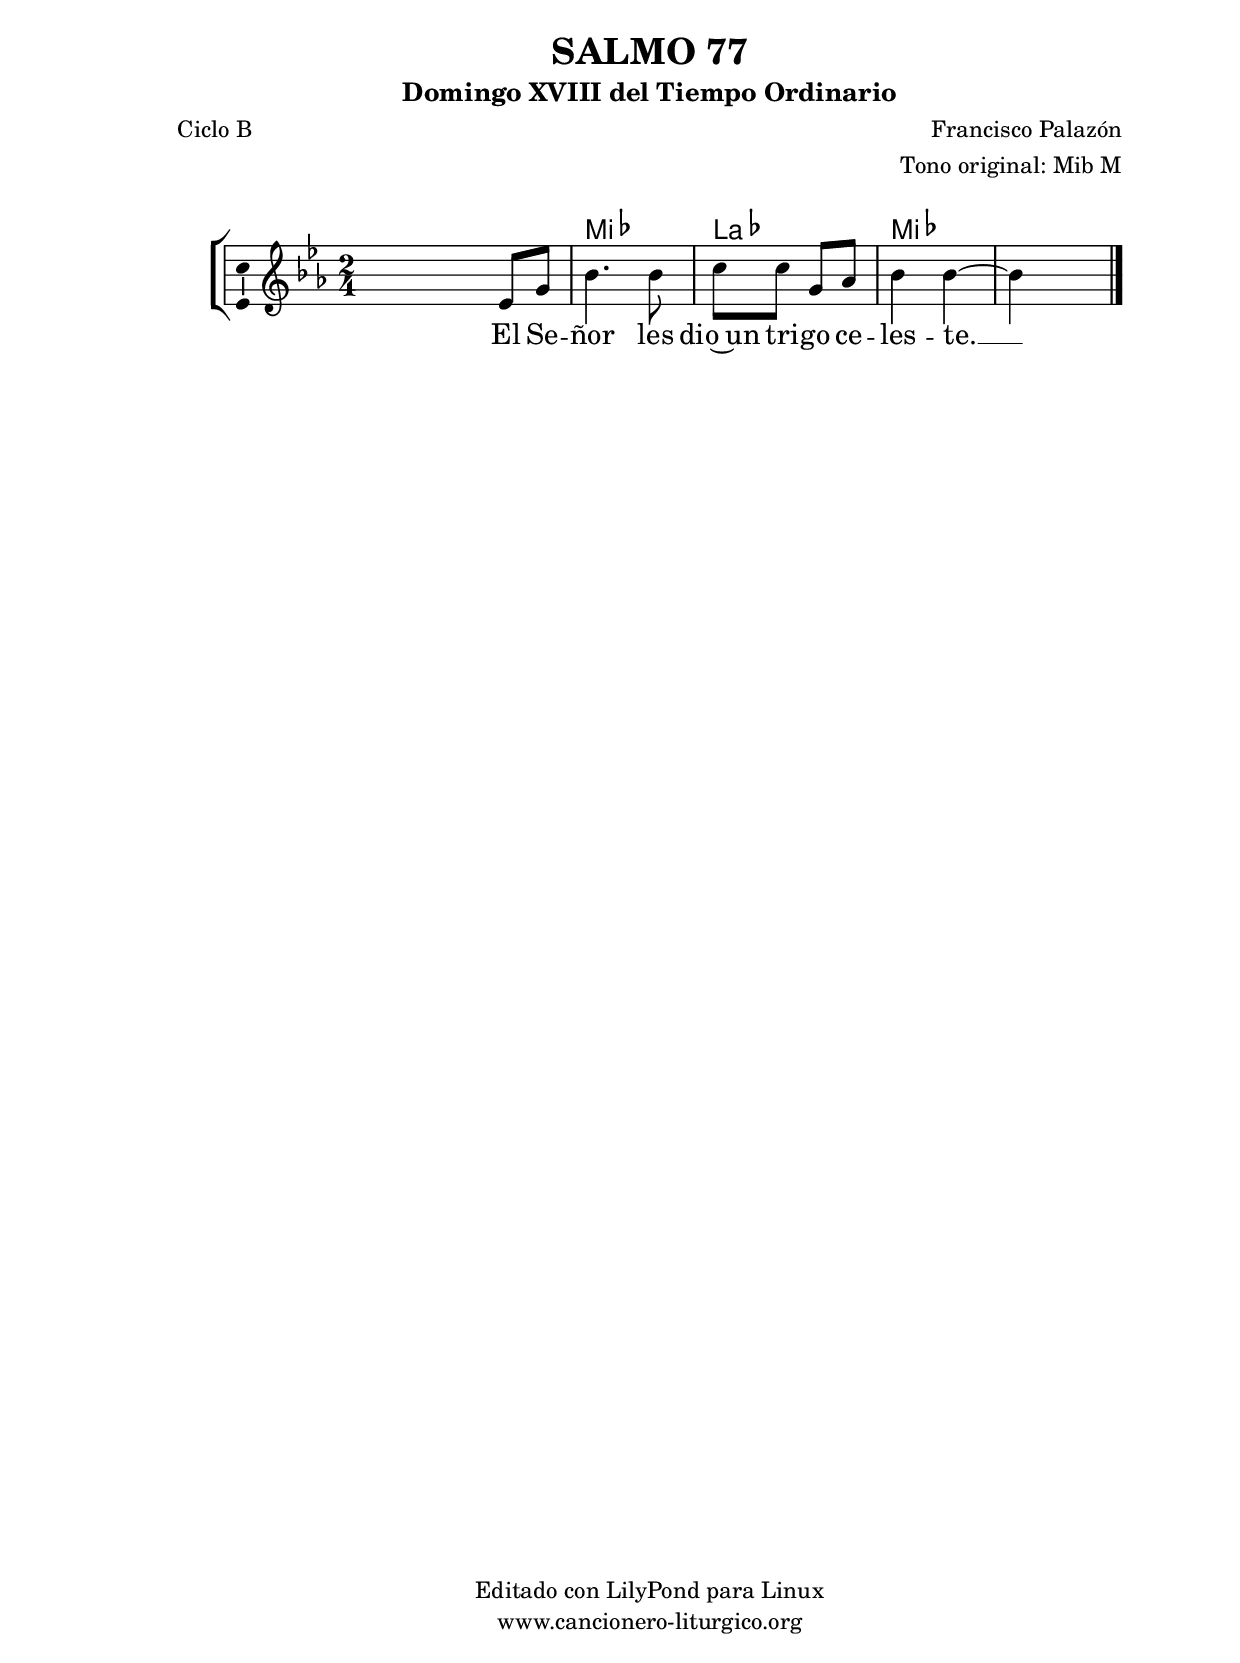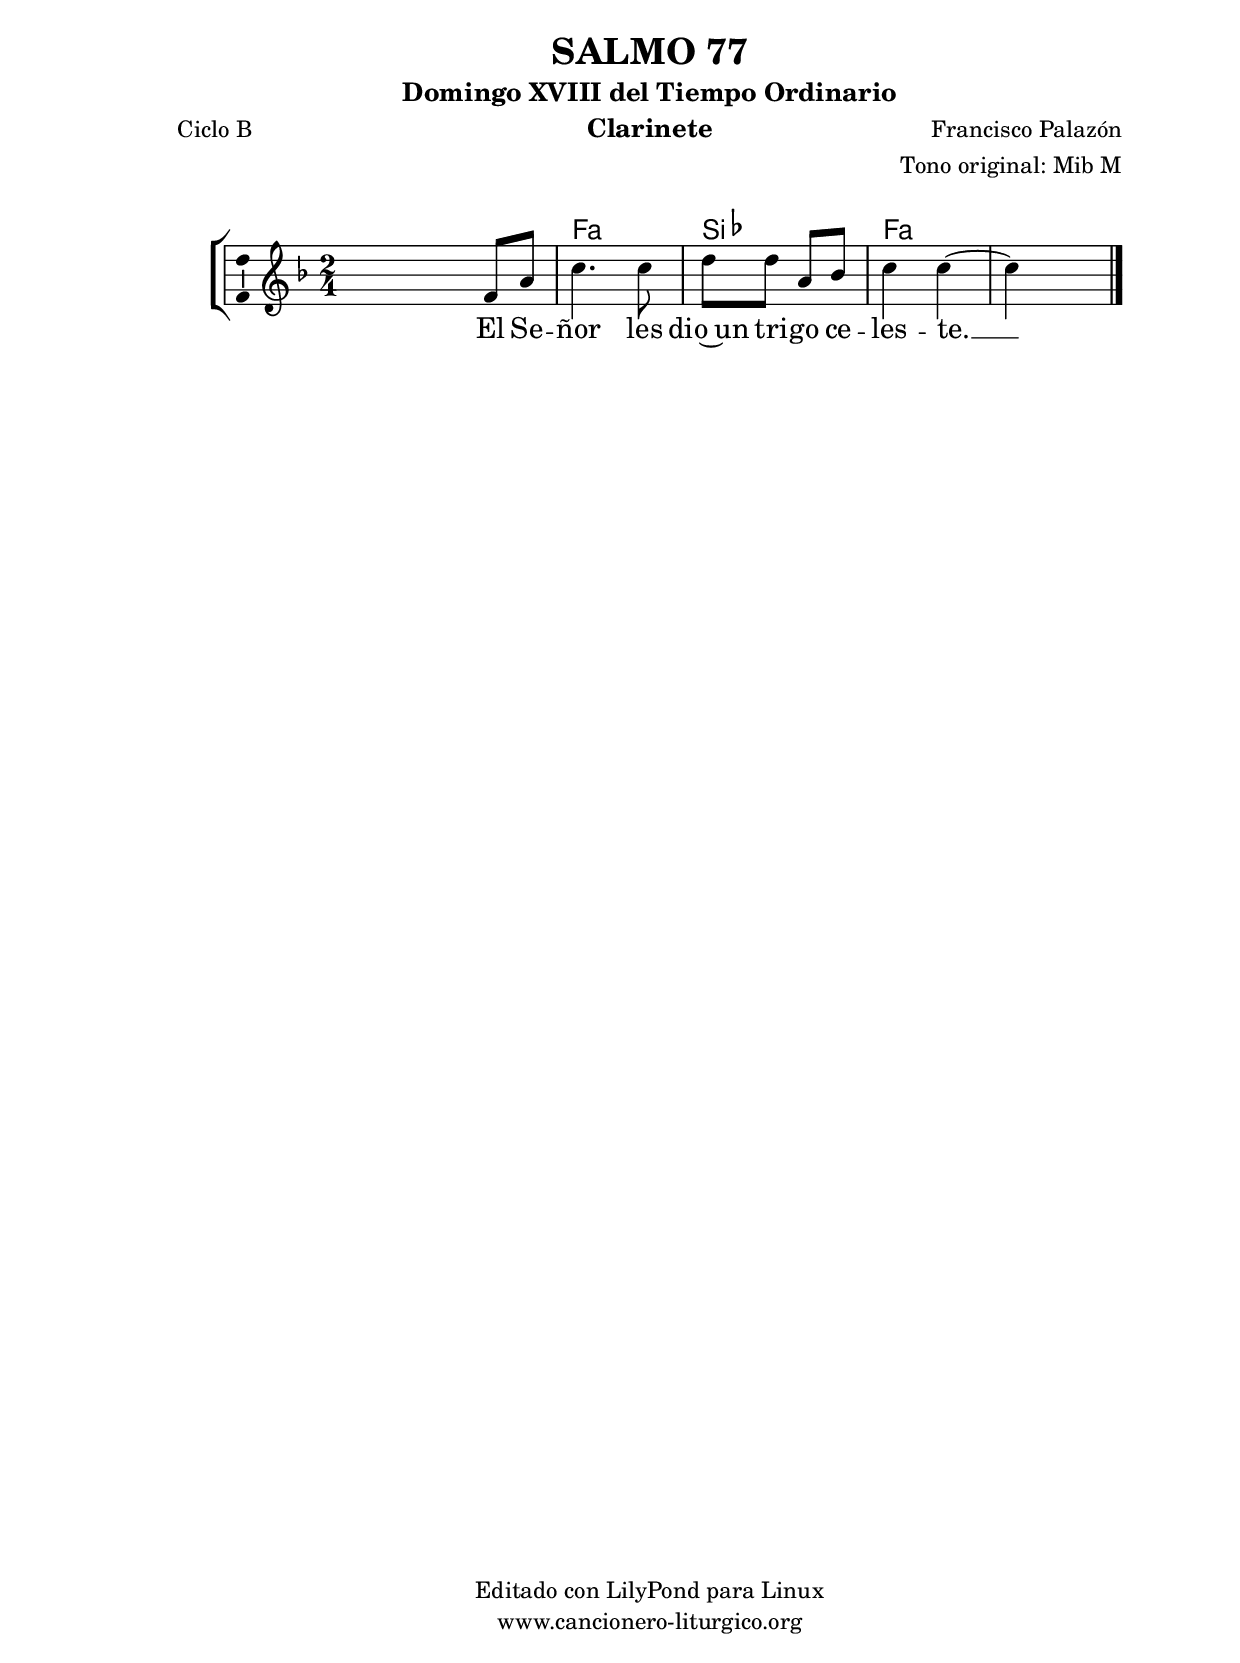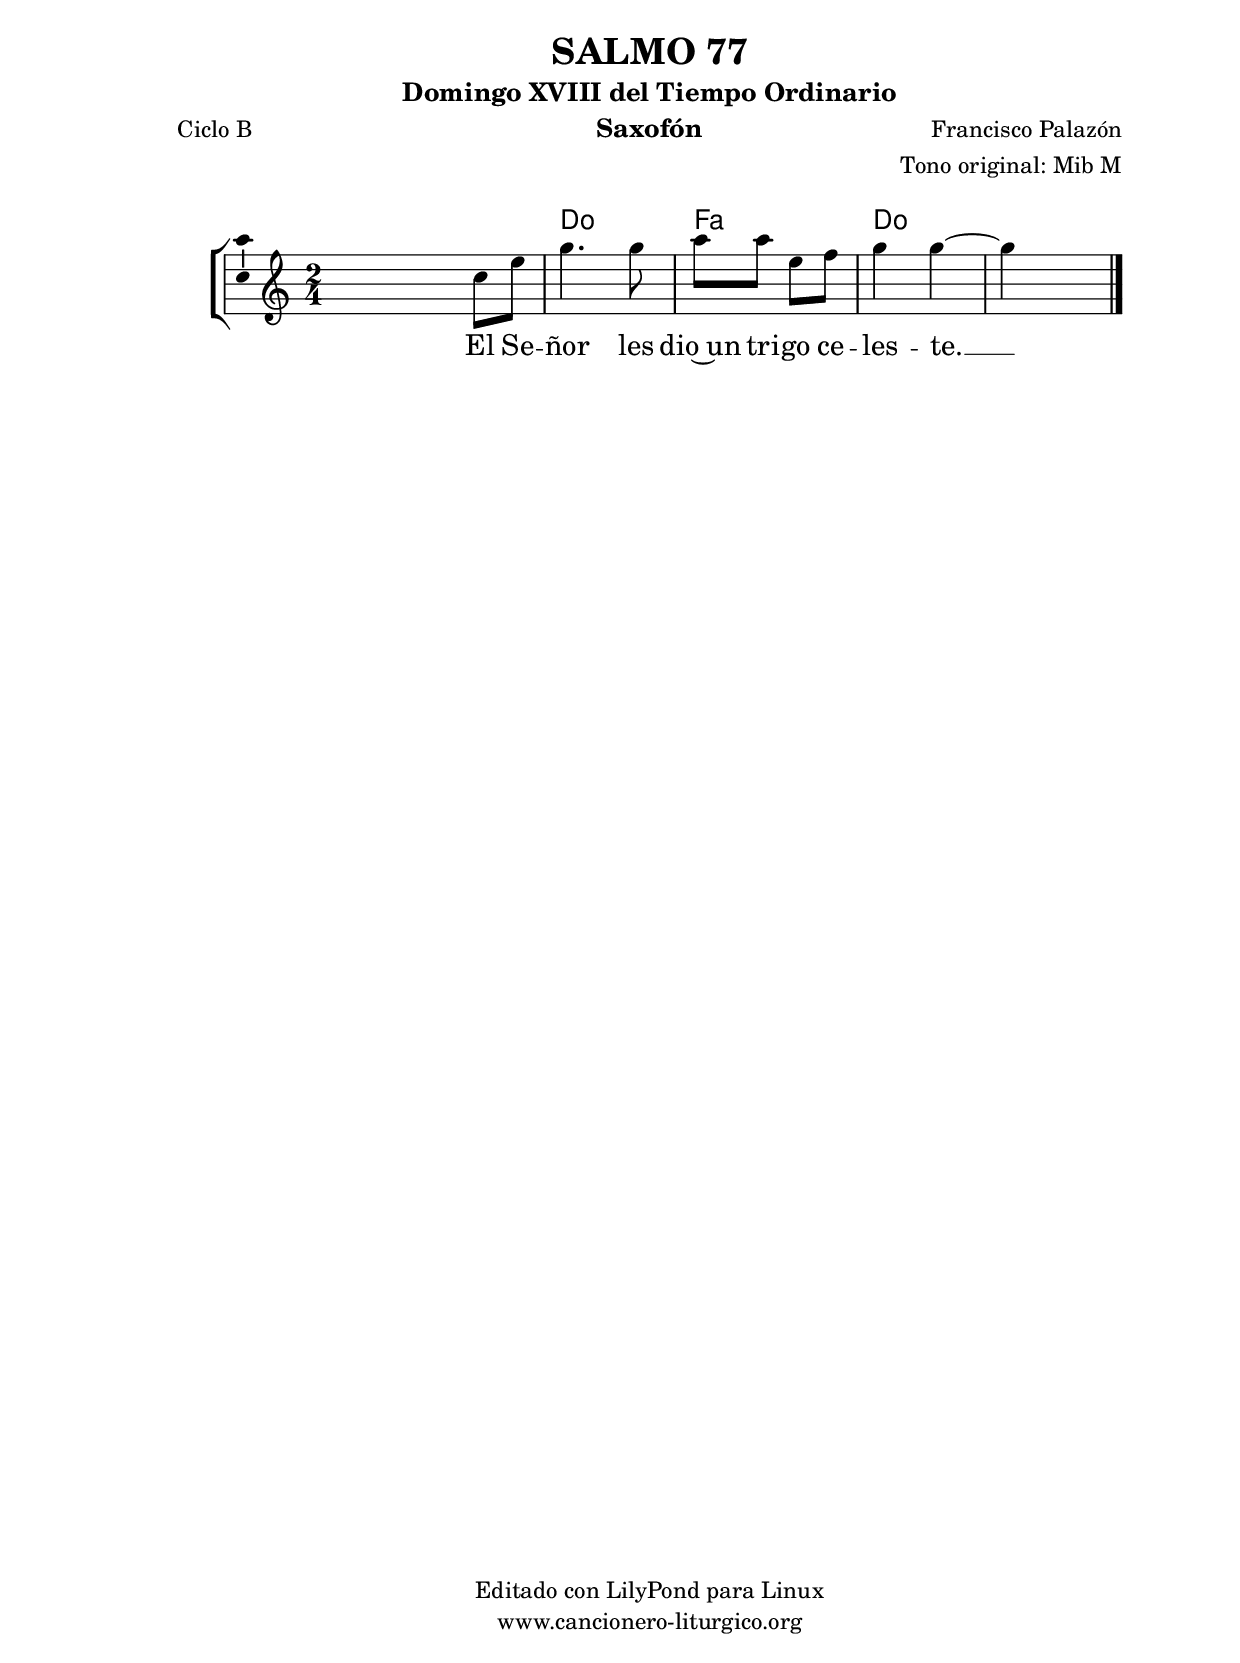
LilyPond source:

%
%para convertir .midi en .wav:
%timidity filename.midi -Ow -o finename.wav
%
%
%Para convertir de .wav a .mp3:
%lame -h -m j filename.wav
%
%
%para escuchar el midi:
%timidity nombrefichero.midi
%


%versión de lilypond para la que se ha escrito esta partitura:
\version "2.16.0"

	%Tamaño papel
	#(set-default-paper-size "a4")
	%Tamaño partitura
	#(set-global-staff-size 20)
	%No responde al pulsar sobre una nota
	#(ly:set-option 'point-and-click #f)

%parámetros del encabezamiento:
\header {
	title = "SALMO 77"
	subtitle = "Domingo XVIII del Tiempo Ordinario"
	composer = "Francisco Palazón"
	poet = "Ciclo B"
	meter = ""
	arranger = "Tono original: Mib M"
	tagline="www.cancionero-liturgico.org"
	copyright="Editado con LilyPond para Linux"
	tiempo = "Ordinario"
	usos = "Salmo"
	letra = "El Señor les dio un trigo celeste."
	}

%parámetros asociados al papel:
\paper  {
	oddHeaderMarkup = \markup {\fill-line { \on-the-fly #not-first-page \fromproperty #'header:title \on-the-fly #not-first-page \fromproperty #'header:composer }}
	evenHeaderMarkup = \markup {\fill-line { \fromproperty #'header:composer \fromproperty #'header:title }}
	#(set-paper-size "a4")
	print-page-number = ##f
	first-page-number = 1
	print-first-page-number = ##f
%	head-separation = 3.0 \cm
	top-margin = 2.0 \cm
	bottom-margin = 0.5\cm
%%%	bottom-margin = -1.0\cm
	left-margin = 3.0 \cm
	line-width = 16.0 \cm 
	indent = 8\mm
	interscoreline = 2.\mm
	between-system-space = 15\mm
%	para que las partituras no llenen la hoja:
	ragged-bottom = ##t
%	idem para la última hoja:
	ragged-last-bottom = ##f
%	para que las partituras llenen el ancho del papel:
	ragged-last = ##f
	after-title-space = 2.5 \cm
%page-count=1
%system-count=8

	%Flexible Vertical Spacing
%	markup-markup-spacing =
%	#'((basic-distance . 15) (minimum-distance . 15) (padding . 3))
	markup-system-spacing =
	#'((basic-distance . 15) (minimum-distance . 15) (padding . 3))
	system-system-spacing =
	#'((basic-distance . 15) (minimum-distance . 15) (padding . 3))
	score-system-spacing =
	#'((basic-distance . 15) (minimum-distance . 15) (padding . 5))
%	top-system-spacing = % header
%	#'((basic-distance . 8) (minimum-distance . 0) (padding . 3))
%	top-markup-spacing =
%	#'((basic-distance . 20) (minimum-distance . 20) (padding . 3))
	last-bottom-spacing = % footer
	#'((basic-distance . 5) (minimum-distance . 5) (padding . 3))
%	score-markup-spacing =
%	#'((basic-distance . 16) (minimum-distance . 13) (padding . 3))

	}


%parámetros que afectan a toda la partitura:
global =  {
	%clave de sol (G):
	\clef G
	%armadura:
%%%	\transpose a c
	\key ees \major
	\tempo 4=100
	\set Score.tempoHideNote = ##t
	}


acordes = {
	\italianChords
	\chordmode {
%%%	\transpose a c
{

s2
ees2 aes ees s2

	}
	}
}

melodia = 
%%%	\transpose a c
{
	\relative c'{
	\time 2/4

s4 ees8 g
bes4. bes8
c8 c g aes
bes4 bes~
bes4 s4

\bar "|."
}
}

texto = \lyricmode {
El Se -- ñor les dio~un tri -- go ce -- les -- te. __
	}


acordesStaff = \context ChordNames = acordesStaff <<
	\set chordChanges = ##t
	\acordes
	>>


vozStaff = \context Voice = vozStaff
\with {\consists "Ambitus_engraver"}
<<
%	\set Staff.instrumentName = ""
%	\set Staff.shortInstrumentName = ""
%	\set Staff.midiInstrument = #"clarinet"
%	\set Staff.midiInstrument = #"cello"
%	\set Staff.midiInstrument = #"flute"
	\set Staff.midiInstrument = #"electric guitar (jazz)"
%	\set Staff.midiInstrument = #"english horn"
%	\set Staff.midiInstrument = #"violin"
%	\set Staff.midiInstrument = #"glockenspiel"
	\set Staff.midiMinimumVolume = #0.7
	\set Staff.midiMaximumVolume = #0.9
	\global
	\melodia
	>>


textoStaff = \context Lyrics = textoStaff <<
	\lyricsto vozStaff \texto
	>>

\book {
	\score {
		\context ChoirStaff {
			\override StaffGroup.SystemStartBracket #'collapse-height = #1
			\override Score.SystemStartBar #'collapse-height = #1
			<<
			\acordesStaff
			\vozStaff
			\textoStaff
			>>
			}
		\layout {
	    		\context {
				\Lyrics
				\override LyricText #'font-size = #2
				}
	   		 \context {
				\Score
				%fontSize = #3
				\override StaffSymbol #'staff-space = #(magstep +3)
				%\override Beam #'thickness = #0.55
				%\override SpacingSpanner #'spacing-increment = #1.0
				%\override Slur #'height-limit = #1.5
				}
			}
		}
	\score {
		\unfoldRepeats
		\context ChoirStaff {
			<<
			\acordesStaff
			\vozStaff
			>>
			}
		\midi {
	  		\context {
	  			\Score
				tempoWholesPerMinute = #(ly:make-moment 70 4)
				}
			}
		}
	}

%Partitura para clarinete
#(define output-suffix "C")
\book {
	\header{
		instrument = "Clarinete"
		}
	\score {
		\context ChoirStaff {
			\override StaffGroup.SystemStartBracket #'collapse-height = #1
			\override Score.SystemStartBar #'collapse-height = #1
\transpose c d
			<<
			\acordesStaff
			\vozStaff
			\textoStaff
			>>
			}
		\layout {
	    		\context {
				\Lyrics
				\override LyricText #'font-size = #2
				}
	   		 \context {
				\Score
				%fontSize = #3
				\override StaffSymbol #'staff-space = #(magstep +3)
				%\override Beam #'thickness = #0.55
				%\override SpacingSpanner #'spacing-increment = #1.0
				%\override Slur #'height-limit = #1.5
				}
			}
		}
	}

%Partitura para saxofón
#(define output-suffix "S")
\book {
	\header{
		instrument = "Saxofón"
		}
	\score {
		\context ChoirStaff {
			\override StaffGroup.SystemStartBracket #'collapse-height = #1
			\override Score.SystemStartBar #'collapse-height = #1
\transpose c a
			<<
			\acordesStaff
			\vozStaff
			\textoStaff
			>>
			}
		\layout {
	    		\context {
				\Lyrics
				\override LyricText #'font-size = #2
				}
	   		 \context {
				\Score
				%fontSize = #3
				\override StaffSymbol #'staff-space = #(magstep +3)
				%\override Beam #'thickness = #0.55
				%\override SpacingSpanner #'spacing-increment = #1.0
				%\override Slur #'height-limit = #1.5
				}
			}
		}
	}

